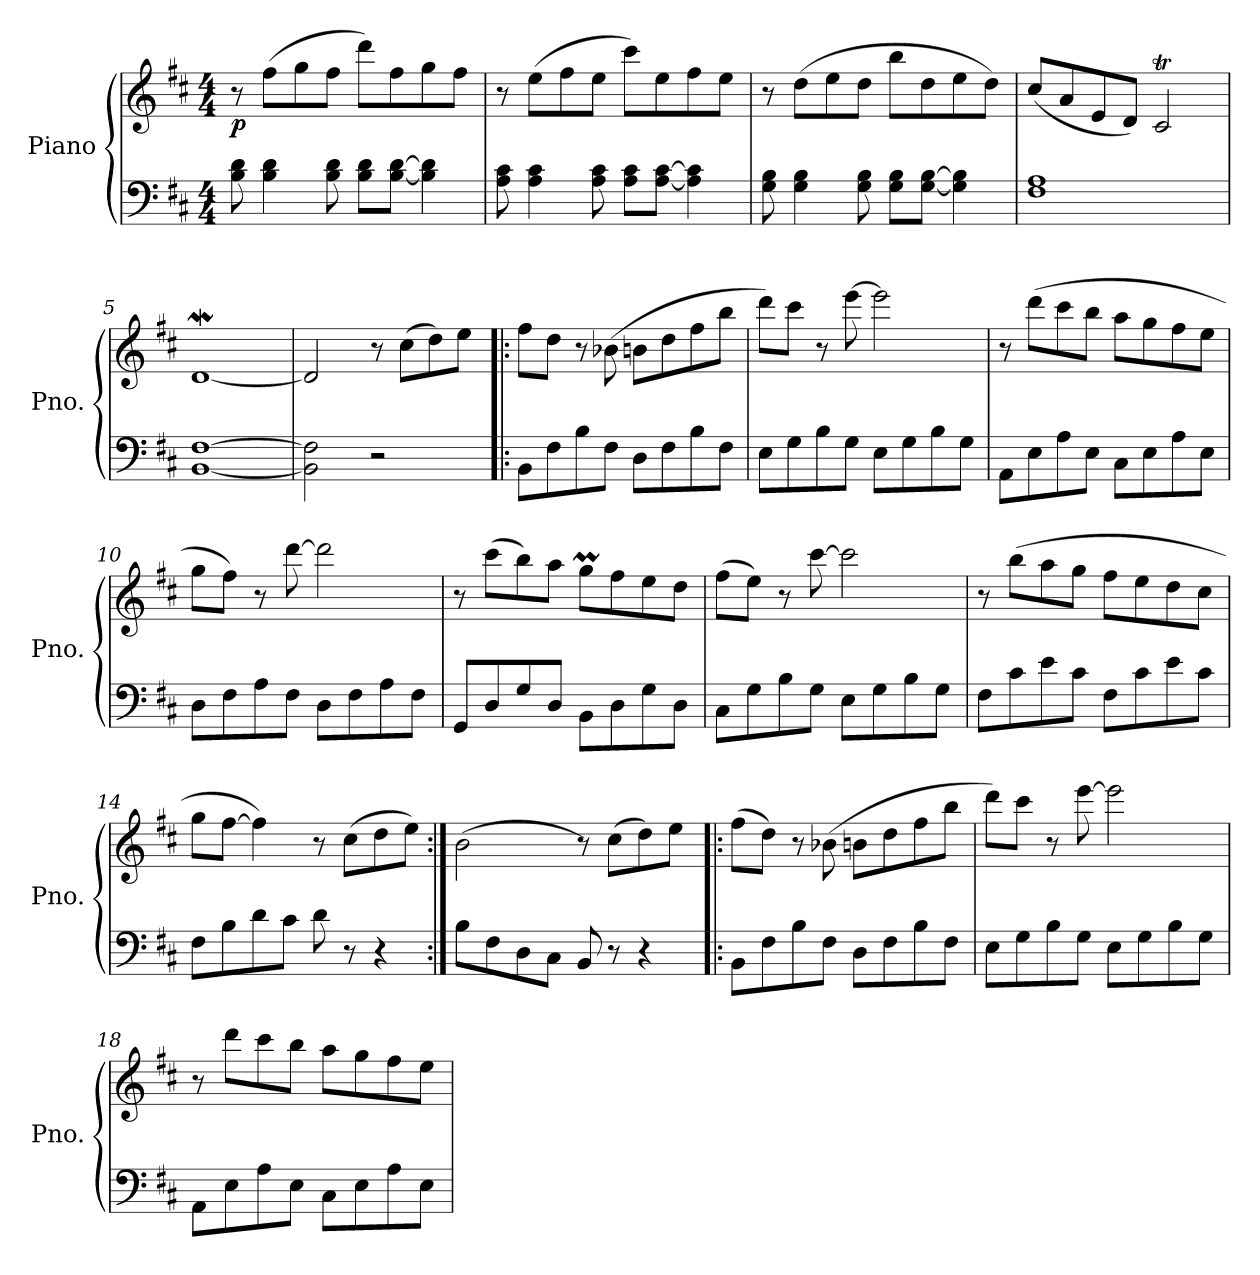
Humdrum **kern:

**kern	**kern	**dynam
*part1	*part1	*part1
*staff2	*staff1	*staff1/2
*I"Piano	*	*
*I'Pno.	*	*
*clefF4	*clefG2	*
*k[f#c#]	*k[f#c#]	*
*M4/4	*M4/4	*
=1	=1	=1
!	!	!LO:DY:b
8B\ 8d\	8r	p
*	*MM110	*
4B\ 4d\	(>8ff#\L	.
.	8gg\	.
8B\ 8d\	8ff#\J	.
8B\ 8d\L	8ddd\L)	.
[8B\ [8d\J	8ff#\	.
4B\] 4d\]	8gg\	.
.	8ff#\J	.
=2	=2	=2
8A\ 8c#\	8r	.
4A\ 4c#\	(>8ee\L	.
.	8ff#\	.
8A\ 8c#\	8ee\J	.
8A\ 8c#\L	8ccc#\L)	.
[8A\ [8c#\J	8ee\	.
4A\] 4c#\]	8ff#\	.
.	8ee\J	.
=3	=3	=3
8G\ 8B\	8r	.
4G\ 4B\	(>8dd\L	.
.	8ee\	.
8G\ 8B\	8dd\J	.
8G\ 8B\L	8bb\L	.
[8G\ [8B\J	8dd\	.
4G\] 4B\]	8ee\	.
.	8dd\J)	.
!!LO:LB:g=z
=4	=4	=4
*	*MM100	*
1F# 1A	(<8cc#/L	.
.	8a/	.
.	8e/	.
.	8d/J)	.
*	*MM80	*
.	2c#t/	.
=5	=5	=5
*	*MM110	*
[1BB [1F#	[1dw	.
=6	=6	=6
2BB\] 2F#\]	2d/]	.
2r	8r	.
.	(>8cc#\L	.
.	8dd\)	.
.	8ee\J	.
=7!|:	=7!|:	=7!|:
8BB\L	8ff#\L	.
8F#\	8dd\J	.
8B\	8r	.
8F#\J	(>8b-X\	.
8D\L	8bn\L	.
8F#\	8dd\	.
8B\	8ff#\	.
8F#\J	8bb\J	.
=8	=8	=8
8E\L	8ddd\L)	.
8G\	8ccc#\J	.
8B\	8r	.
8G\J	[8eee\	.
8E\L	2eee\]	.
8G\	.	.
8B\	.	.
8G\J	.	.
!!LO:LB:g=z
=9	=9	=9
8AA\L	8r	.
8E\	(>8ddd\L	.
8A\	8ccc#\	.
8E\J	8bb\J	.
8C#\L	8aa\L	.
8E\	8gg\	.
8A\	8ff#\	.
8E\J	8ee\J	.
=10	=10	=10
8D\L	8gg\L	.
8F#\	8ff#\J)	.
8A\	8r	.
8F#\J	[8ddd\	.
8D\L	2ddd\]	.
8F#\	.	.
8A\	.	.
8F#\J	.	.
=11	=11	=11
8GG/L	8r	.
8D/	(>8ccc#\L	.
8G/	8bb\)	.
8D/J	8aa\J	.
8BB\L	8ggM\L	.
8D\	8ff#\	.
8G\	8ee\	.
8D\J	8dd\J	.
!!LO:LB:g=z
=12	=12	=12
8C#\L	(>8ff#\L	.
8G\	8ee\J)	.
8B\	8r	.
8G\J	[8ccc#\	.
8E\L	2ccc#\]	.
8G\	.	.
8B\	.	.
8G\J	.	.
=13	=13	=13
8F#\L	8r	.
8c#\	(>8bb\L	.
8e\	8aa\	.
8c#\J	8gg\J	.
8F#\L	8ff#\L	.
8c#\	8ee\	.
8e\	8dd\	.
8c#\J	8cc#\J	.
=14	=14	=14
8F#\L	8gg\L	.
8B\	[8ff#\J	.
8d\	4ff#\])	.
8c#\J	.	.
8d\	8r	.
8r	(>8cc#\L	.
4r	8dd\	.
.	8ee\J)	.
!!LO:LB:g=z
=15:|!	=15:|!	=15:|!
8B\L	(>2b\	.
8F#\	.	.
8D\	.	.
8C#\J	.	.
8BB/	8r)	.
8r	(>8cc#\L	.
4r	8dd\)	.
.	8ee\J	.
=16!|:	=16!|:	=16!|:
8BB\L	(>8ff#\L	.
8F#\	8dd\J)	.
8B\	8r	.
8F#\J	(>8b-X\	.
8D\L	8bn\L	.
8F#\	8dd\	.
8B\	8ff#\	.
8F#\J	8bb\J	.
=17	=17	=17
8E\L	8ddd\L)	.
8G\	8ccc#\J	.
8B\	8r	.
8G\J	[8eee\	.
8E\L	2eee\]	.
8G\	.	.
8B\	.	.
8G\J	.	.
!!LO:PB:g=z
=18	=18	=18
8AA\L	8r	.
8E\	8ddd\L	.
8A\	8ccc#\	.
8E\J	8bb\J	.
8C#\L	8aa\L	.
8E\	8gg\	.
8A\	8ff#\	.
8E\J	8ee\J	.
=	=	=
*-	*-	*-
